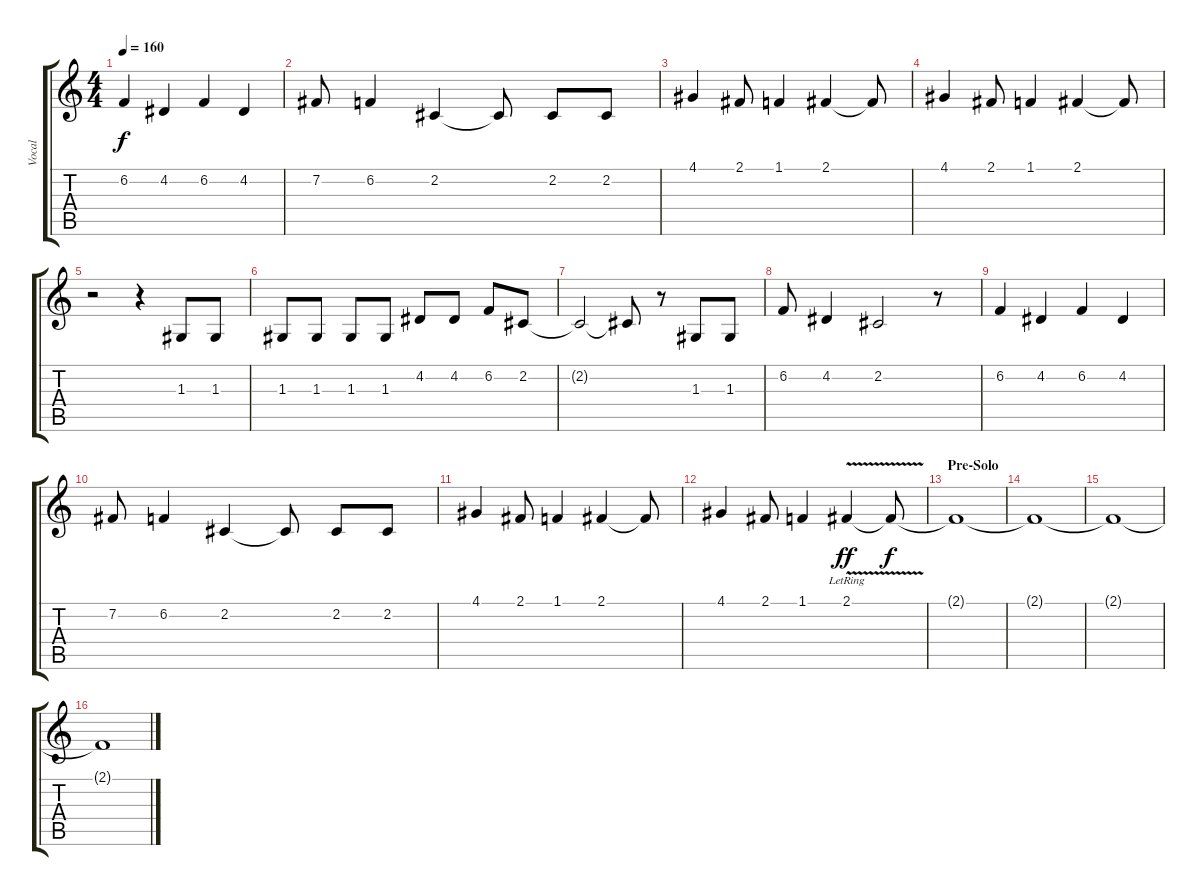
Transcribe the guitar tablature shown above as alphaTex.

\track ("Vocal" "Vocal") {instrument trumpet}
\staff {score tabs}
\tuning (E4 B3 G3 D3 A2 E2) {hide}
\ts (4 4)
\tempo 160
\clef g2
\ks c
6.2.4{dy f} 4.2.4 6.2.4 4.2.4 |
7.2.8 6.2.4 2.2.4 2.2{t}.8 2.2.8 2.2.8 |
4.1.4 2.1.8 1.1.4 2.1.4 2.1{t}.8 |
4.1.4 2.1.8 1.1.4 2.1.4 2.1{t}.8 |
r.2 r.4 1.3.8 1.3.8 |
1.3.8 1.3.8 1.3.8 1.3.8 4.2.8 4.2.8 6.2.8 2.2.8 |
2.2{t}.2 2.2{t}.8 r.8 1.3.8 1.3.8 |
6.2.8 4.2.4 2.2.2 r.8 |
6.2.4 4.2.4 6.2.4 4.2.4 |
7.2.8 6.2.4 2.2.4 2.2{t}.8 2.2.8 2.2.8 |
4.1.4 2.1.8 1.1.4 2.1.4 2.1{t}.8 |
4.1.4 2.1.8 1.1.4 2.1{v lr}.4{dy ff volume 0} 2.1{t}.8{dy f} |
\section ("" "Pre-Solo")
2.1{t}.1 |
2.1{t}.1 |
2.1{t}.1 |
2.1{t}.1
